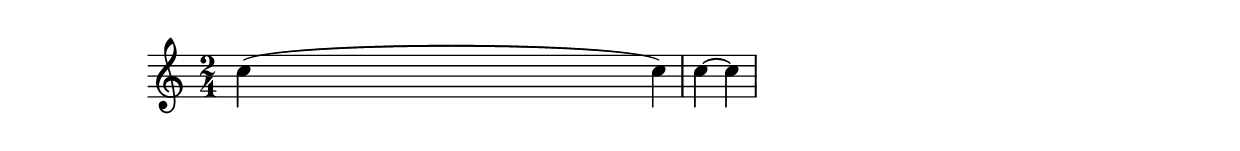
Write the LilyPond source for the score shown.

%% http://lsr.di.unimi.it/LSR/Item?id=135
%% see also http://www.lilypond.org/doc/v2.18/Documentation/learning/length-and-thickness-of-objects
%% see also http://www.lilypond.org/doc/v2.18/Documentation/internals/slur

\score{
  \relative c''{
    \time 2/4
    \override Slur.minimum-length = #40
    c( c)
    c~ c\break
  }
}
